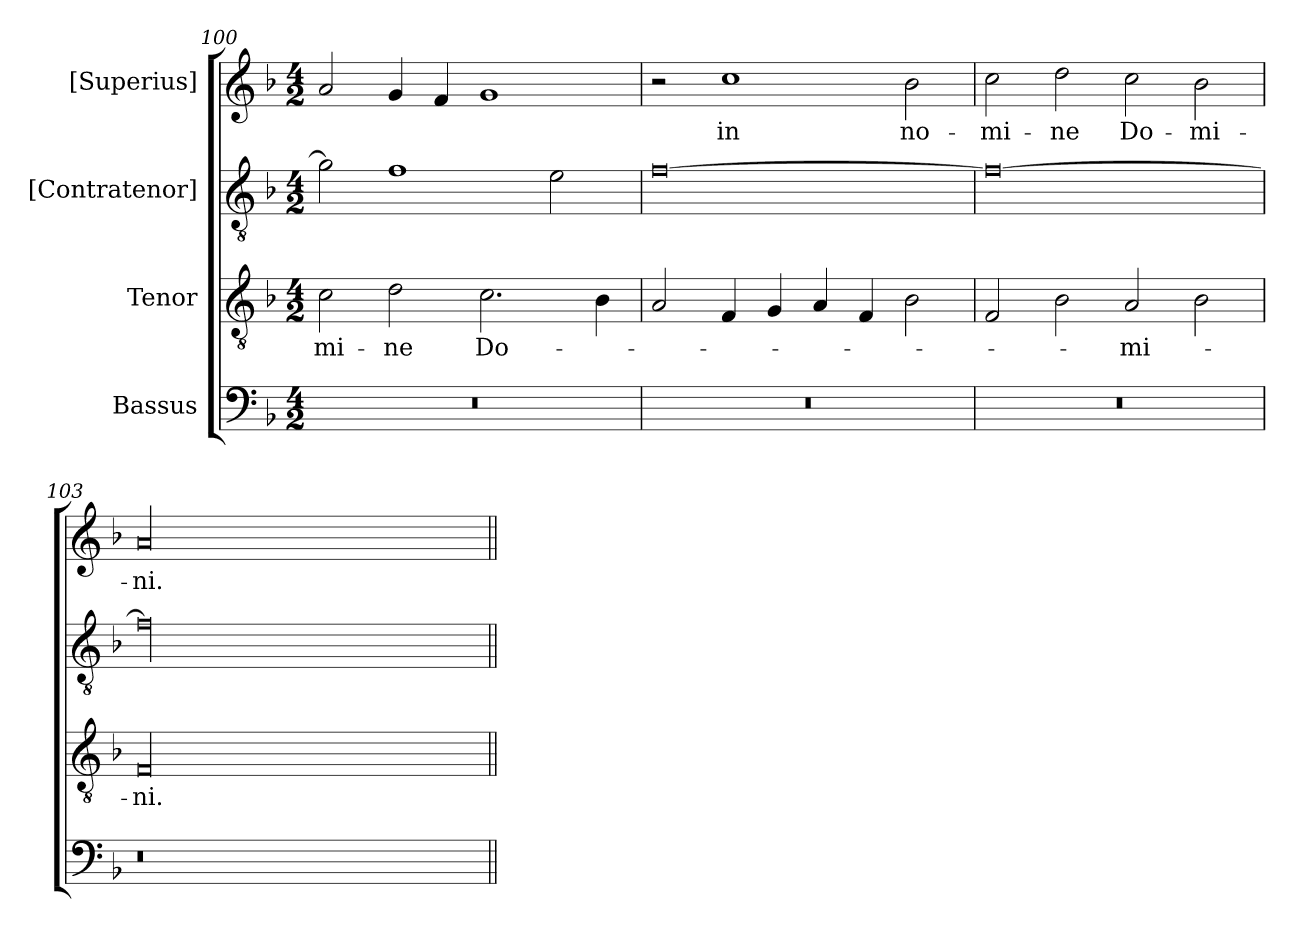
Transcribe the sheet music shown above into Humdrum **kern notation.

**kern	**kern	**text	**kern	**kern	**text
*part4	*part3	*part3	*part2	*part1	*part1
*staff4	*staff3	*staff3	*staff2	*staff1	*staff1
*I"Bassus	*I"Tenor	*	*I"[Contratenor]	*I"[Superius]	*
*clefF4	*clefGv2	*	*clefGv2	*clefG2	*
*k[b-]	*k[b-]	*	*k[b-]	*k[b-]	*
*M4/2	*M4/2	*	*M4/2	*M4/2	*
=100	=100	=100	=100	=100	=100
0r	2c\	-mi-	2g\]	2a/	.
.	2d\	-ne	1f\	4g/	.
.	.	.	.	4f/	.
.	2.c\	Do-	.	1g/	.
.	.	.	2e\	.	.
.	4B-\	.	.	.	.
=101	=101	=101	=101	=101	=101
0r	2A/	.	[0f\	2r	.
.	4F/	.	.	1cc\	in
.	4G/	.	.	.	.
.	4A/	.	.	.	.
.	4F/	.	.	.	.
.	2B-\	.	.	2b-\	no-
=102	=102	=102	=102	=102	=102
0r	2F/	.	0f\_	2cc\	-mi-
.	2B-\	.	.	2dd\	-ne
.	2A/	-mi-	.	2cc\	Do-
.	2B-\	.	.	2b-\	-mi-
=103	=103	=103	=103	=103	=103
0r	00F/	-ni.	00f\]	00a/	-ni.
0ryy	.	.	.	.	.
=||	=||	=||	=||	=||	=||
*-	*-	*-	*-	*-	*-
